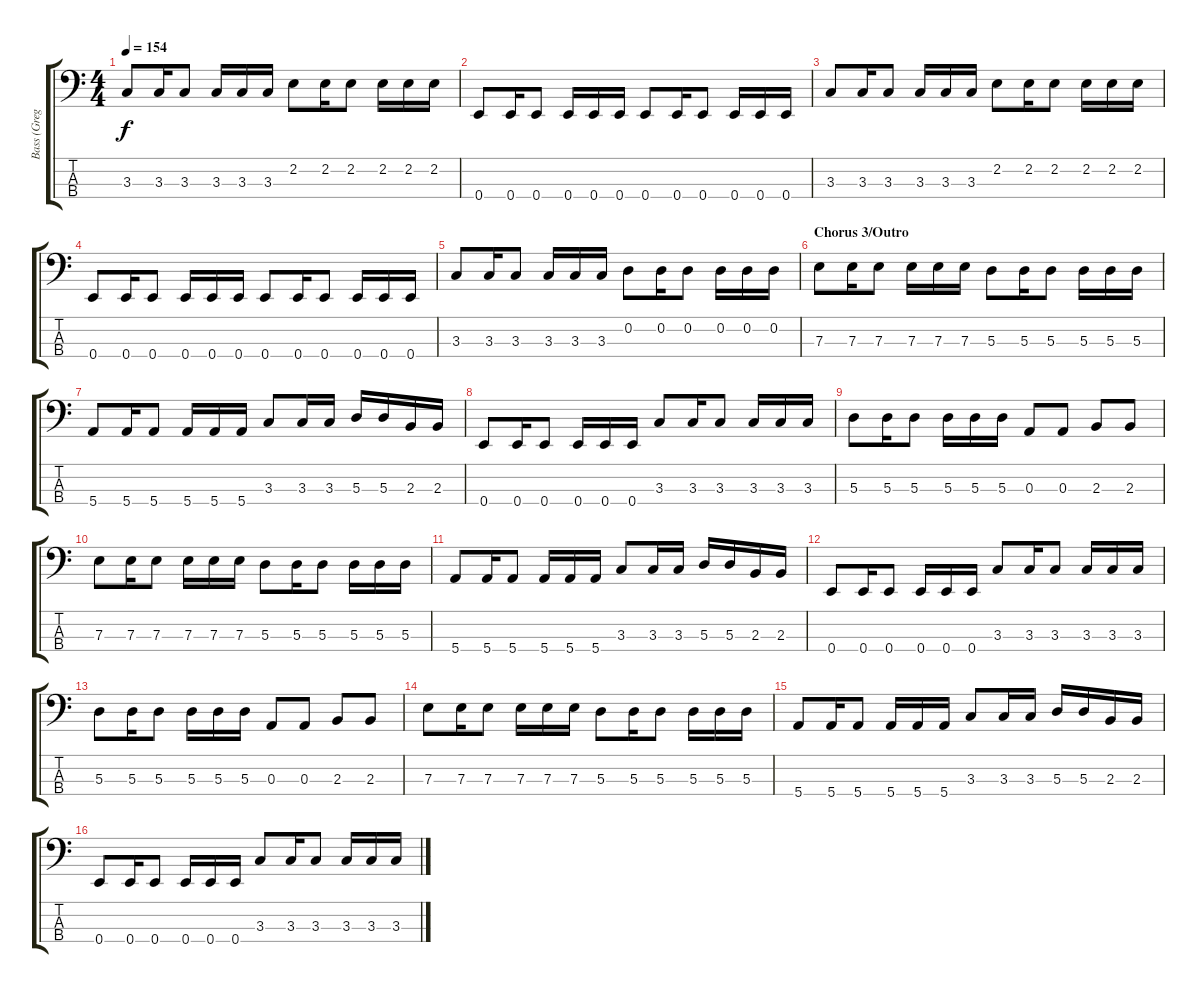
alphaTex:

\track ("Bass (Greg K)" "Bass (Greg") {instrument electricbassfinger}
\staff {score tabs}
\tuning (G2 D2 A1 E1) {hide}
\ts (4 4)
\tempo 154
\clef f4
\ks c
3.3.8{dy f} 3.3.16 3.3.8 3.3.16 3.3.16 3.3.16 2.2.8 2.2.16 2.2.8 2.2.16 2.2.16 2.2.16 |
0.4.8 0.4.16 0.4.8 0.4.16 0.4.16 0.4.16 0.4.8 0.4.16 0.4.8 0.4.16 0.4.16 0.4.16 |
3.3.8 3.3.16 3.3.8 3.3.16 3.3.16 3.3.16 2.2.8 2.2.16 2.2.8 2.2.16 2.2.16 2.2.16 |
0.4.8 0.4.16 0.4.8 0.4.16 0.4.16 0.4.16 0.4.8 0.4.16 0.4.8 0.4.16 0.4.16 0.4.16 |
3.3.8 3.3.16 3.3.8 3.3.16 3.3.16 3.3.16 0.2.8 0.2.16 0.2.8 0.2.16 0.2.16 0.2.16 |
\section ("" "Chorus 3/Outro")
7.3.8 7.3.16 7.3.8 7.3.16 7.3.16 7.3.16 5.3.8 5.3.16 5.3.8 5.3.16 5.3.16 5.3.16 |
5.4.8 5.4.16 5.4.8 5.4.16 5.4.16 5.4.16 3.3.8 3.3.16 3.3.16 5.3.16 5.3.16 2.3.16 2.3.16 |
0.4.8 0.4.16 0.4.8 0.4.16 0.4.16 0.4.16 3.3.8 3.3.16 3.3.8 3.3.16 3.3.16 3.3.16 |
5.3.8 5.3.16 5.3.8 5.3.16 5.3.16 5.3.16 0.3.8 0.3.8 2.3.8 2.3.8 |
7.3.8 7.3.16 7.3.8 7.3.16 7.3.16 7.3.16 5.3.8 5.3.16 5.3.8 5.3.16 5.3.16 5.3.16 |
5.4.8 5.4.16 5.4.8 5.4.16 5.4.16 5.4.16 3.3.8 3.3.16 3.3.16 5.3.16 5.3.16 2.3.16 2.3.16 |
0.4.8 0.4.16 0.4.8 0.4.16 0.4.16 0.4.16 3.3.8 3.3.16 3.3.8 3.3.16 3.3.16 3.3.16 |
5.3.8 5.3.16 5.3.8 5.3.16 5.3.16 5.3.16 0.3.8 0.3.8 2.3.8 2.3.8 |
7.3.8 7.3.16 7.3.8 7.3.16 7.3.16 7.3.16 5.3.8 5.3.16 5.3.8 5.3.16 5.3.16 5.3.16 |
5.4.8 5.4.16 5.4.8 5.4.16 5.4.16 5.4.16 3.3.8 3.3.16 3.3.16 5.3.16 5.3.16 2.3.16 2.3.16 |
0.4.8 0.4.16 0.4.8 0.4.16 0.4.16 0.4.16 3.3.8 3.3.16 3.3.8 3.3.16 3.3.16 3.3.16
